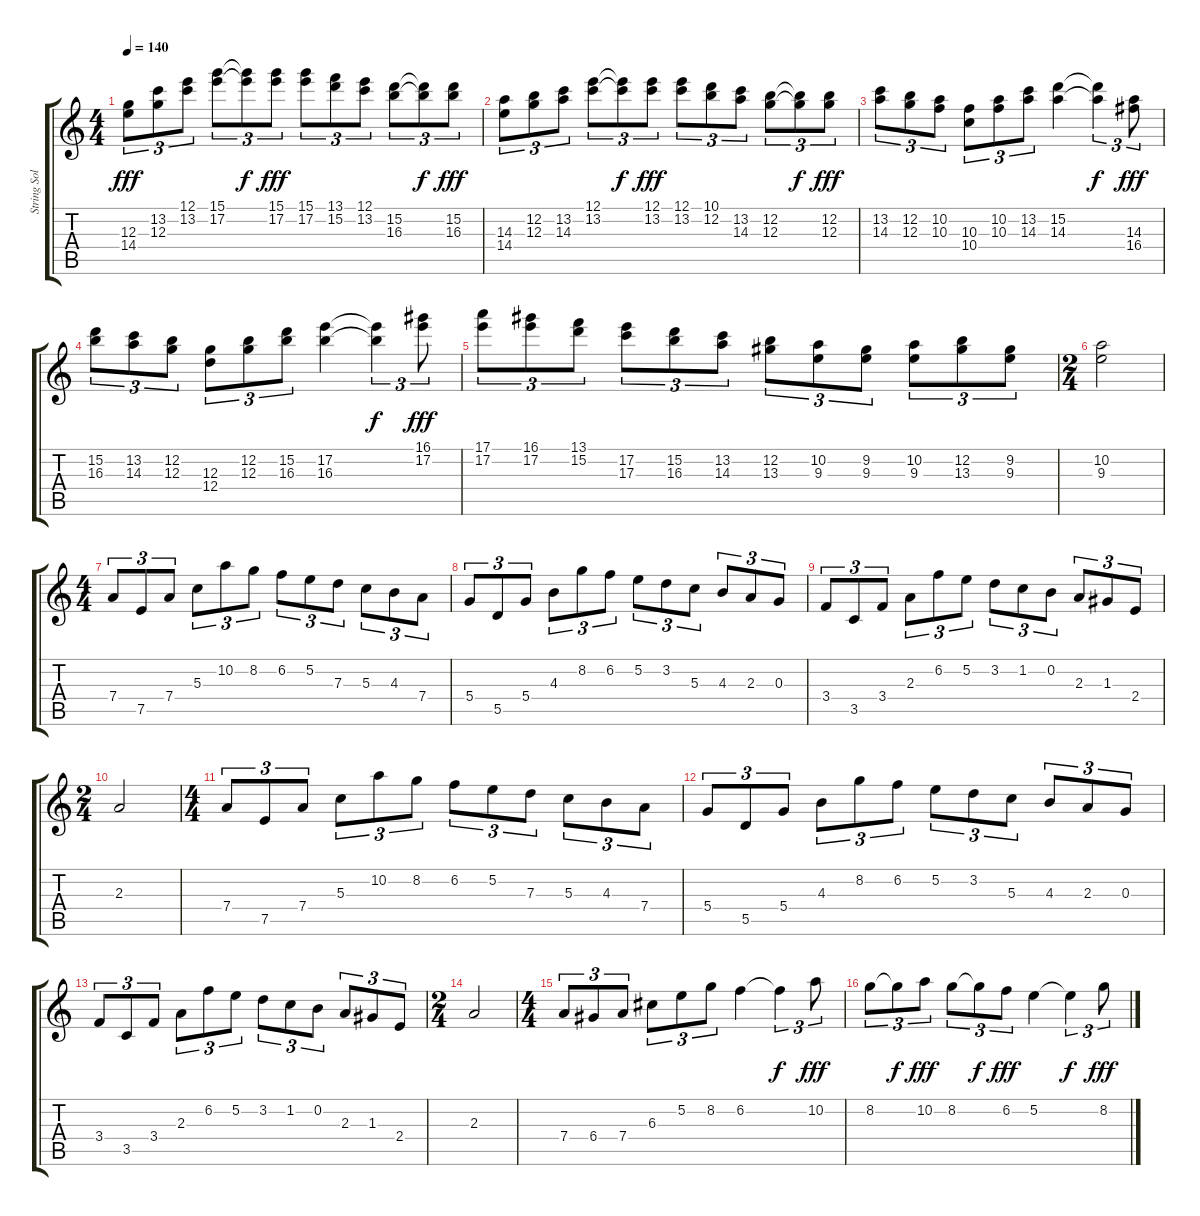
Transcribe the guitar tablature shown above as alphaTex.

\track ("String Solo" "String Sol") {instrument stringensemble1}
\staff {score tabs}
\tuning (E5 B4 G4 D4 A3 E3) {hide}
\ts (4 4)
\tempo 140
\clef g2
\ks c
(12.3 14.4).8{tu (3 2) dy fff} (13.2 12.3).8{tu (3 2)} (12.1 13.2).8{tu (3 2)} (15.1 17.2).8{tu (3 2)} (15.1{t} 17.2{t}).8{tu (3 2) dy f} (15.1 17.2).8{tu (3 2) dy fff} (15.1 17.2).8{tu (3 2)} (13.1 15.2).8{tu (3 2)} (12.1 13.2).8{tu (3 2)} (15.2 16.3).8{tu (3 2)} (15.2{t} 16.3{t}).8{tu (3 2) dy f} (15.2 16.3).8{tu (3 2) dy fff} |
(14.3 14.4).8{tu (3 2)} (12.2 12.3).8{tu (3 2)} (13.2 14.3).8{tu (3 2)} (12.1 13.2).8{tu (3 2)} (12.1{t} 13.2{t}).8{tu (3 2) dy f} (12.1 13.2).8{tu (3 2) dy fff} (12.1 13.2).8{tu (3 2)} (10.1 12.2).8{tu (3 2)} (13.2 14.3).8{tu (3 2)} (12.2 12.3).8{tu (3 2)} (12.2{t} 12.3{t}).8{tu (3 2) dy f} (12.2 12.3).8{tu (3 2) dy fff} |
(13.2 14.3).8{tu (3 2)} (12.2 12.3).8{tu (3 2)} (10.2 10.3).8{tu (3 2)} (10.3 10.4).8{tu (3 2)} (10.2 10.3).8{tu (3 2)} (13.2 14.3).8{tu (3 2)} (15.2 14.3).4 (15.2{t} 14.3{t}).4{tu (3 2) dy f} (14.3 16.4).8{tu (3 2) dy fff} |
(15.2 16.3).8{tu (3 2)} (13.2 14.3).8{tu (3 2)} (12.2 12.3).8{tu (3 2)} (12.3 12.4).8{tu (3 2)} (12.2 12.3).8{tu (3 2)} (15.2 16.3).8{tu (3 2)} (17.2 16.3).4 (17.2{t} 16.3{t}).4{tu (3 2) dy f} (16.1 17.2).8{tu (3 2) dy fff} |
(17.1 17.2).8{tu (3 2)} (16.1 17.2).8{tu (3 2)} (13.1 15.2).8{tu (3 2)} (17.2 17.3).8{tu (3 2)} (15.2 16.3).8{tu (3 2)} (13.2 14.3).8{tu (3 2)} (12.2 13.3).8{tu (3 2)} (10.2 9.3).8{tu (3 2)} (9.2 9.3).8{tu (3 2)} (10.2 9.3).8{tu (3 2)} (12.2 13.3).8{tu (3 2)} (9.2 9.3).8{tu (3 2)} |
\ts (2 4)
(10.2 9.3).2 |
\ts (4 4)
7.4.8{tu (3 2)} 7.5.8{tu (3 2)} 7.4.8{tu (3 2)} 5.3.8{tu (3 2)} 10.2.8{tu (3 2)} 8.2.8{tu (3 2)} 6.2.8{tu (3 2)} 5.2.8{tu (3 2)} 7.3.8{tu (3 2)} 5.3.8{tu (3 2)} 4.3.8{tu (3 2)} 7.4.8{tu (3 2)} |
5.4.8{tu (3 2)} 5.5.8{tu (3 2)} 5.4.8{tu (3 2)} 4.3.8{tu (3 2)} 8.2.8{tu (3 2)} 6.2.8{tu (3 2)} 5.2.8{tu (3 2)} 3.2.8{tu (3 2)} 5.3.8{tu (3 2)} 4.3.8{tu (3 2)} 2.3.8{tu (3 2)} 0.3.8{tu (3 2)} |
3.4.8{tu (3 2)} 3.5.8{tu (3 2)} 3.4.8{tu (3 2)} 2.3.8{tu (3 2)} 6.2.8{tu (3 2)} 5.2.8{tu (3 2)} 3.2.8{tu (3 2)} 1.2.8{tu (3 2)} 0.2.8{tu (3 2)} 2.3.8{tu (3 2)} 1.3.8{tu (3 2)} 2.4.8{tu (3 2)} |
\ts (2 4)
2.3.2 |
\ts (4 4)
7.4.8{tu (3 2)} 7.5.8{tu (3 2)} 7.4.8{tu (3 2)} 5.3.8{tu (3 2)} 10.2.8{tu (3 2)} 8.2.8{tu (3 2)} 6.2.8{tu (3 2)} 5.2.8{tu (3 2)} 7.3.8{tu (3 2)} 5.3.8{tu (3 2)} 4.3.8{tu (3 2)} 7.4.8{tu (3 2)} |
5.4.8{tu (3 2)} 5.5.8{tu (3 2)} 5.4.8{tu (3 2)} 4.3.8{tu (3 2)} 8.2.8{tu (3 2)} 6.2.8{tu (3 2)} 5.2.8{tu (3 2)} 3.2.8{tu (3 2)} 5.3.8{tu (3 2)} 4.3.8{tu (3 2)} 2.3.8{tu (3 2)} 0.3.8{tu (3 2)} |
3.4.8{tu (3 2)} 3.5.8{tu (3 2)} 3.4.8{tu (3 2)} 2.3.8{tu (3 2)} 6.2.8{tu (3 2)} 5.2.8{tu (3 2)} 3.2.8{tu (3 2)} 1.2.8{tu (3 2)} 0.2.8{tu (3 2)} 2.3.8{tu (3 2)} 1.3.8{tu (3 2)} 2.4.8{tu (3 2)} |
\ts (2 4)
2.3.2 |
\ts (4 4)
7.4.8{tu (3 2)} 6.4.8{tu (3 2)} 7.4.8{tu (3 2)} 6.3.8{tu (3 2)} 5.2.8{tu (3 2)} 8.2.8{tu (3 2)} 6.2.4 6.2{t}.4{tu (3 2) dy f} 10.2.8{tu (3 2) dy fff} |
8.2.8{tu (3 2)} 8.2{t}.8{tu (3 2) dy f} 10.2.8{tu (3 2) dy fff} 8.2.8{tu (3 2)} 8.2{t}.8{tu (3 2) dy f} 6.2.8{tu (3 2) dy fff} 5.2.4 5.2{t}.4{tu (3 2) dy f} 8.2.8{tu (3 2) dy fff}
